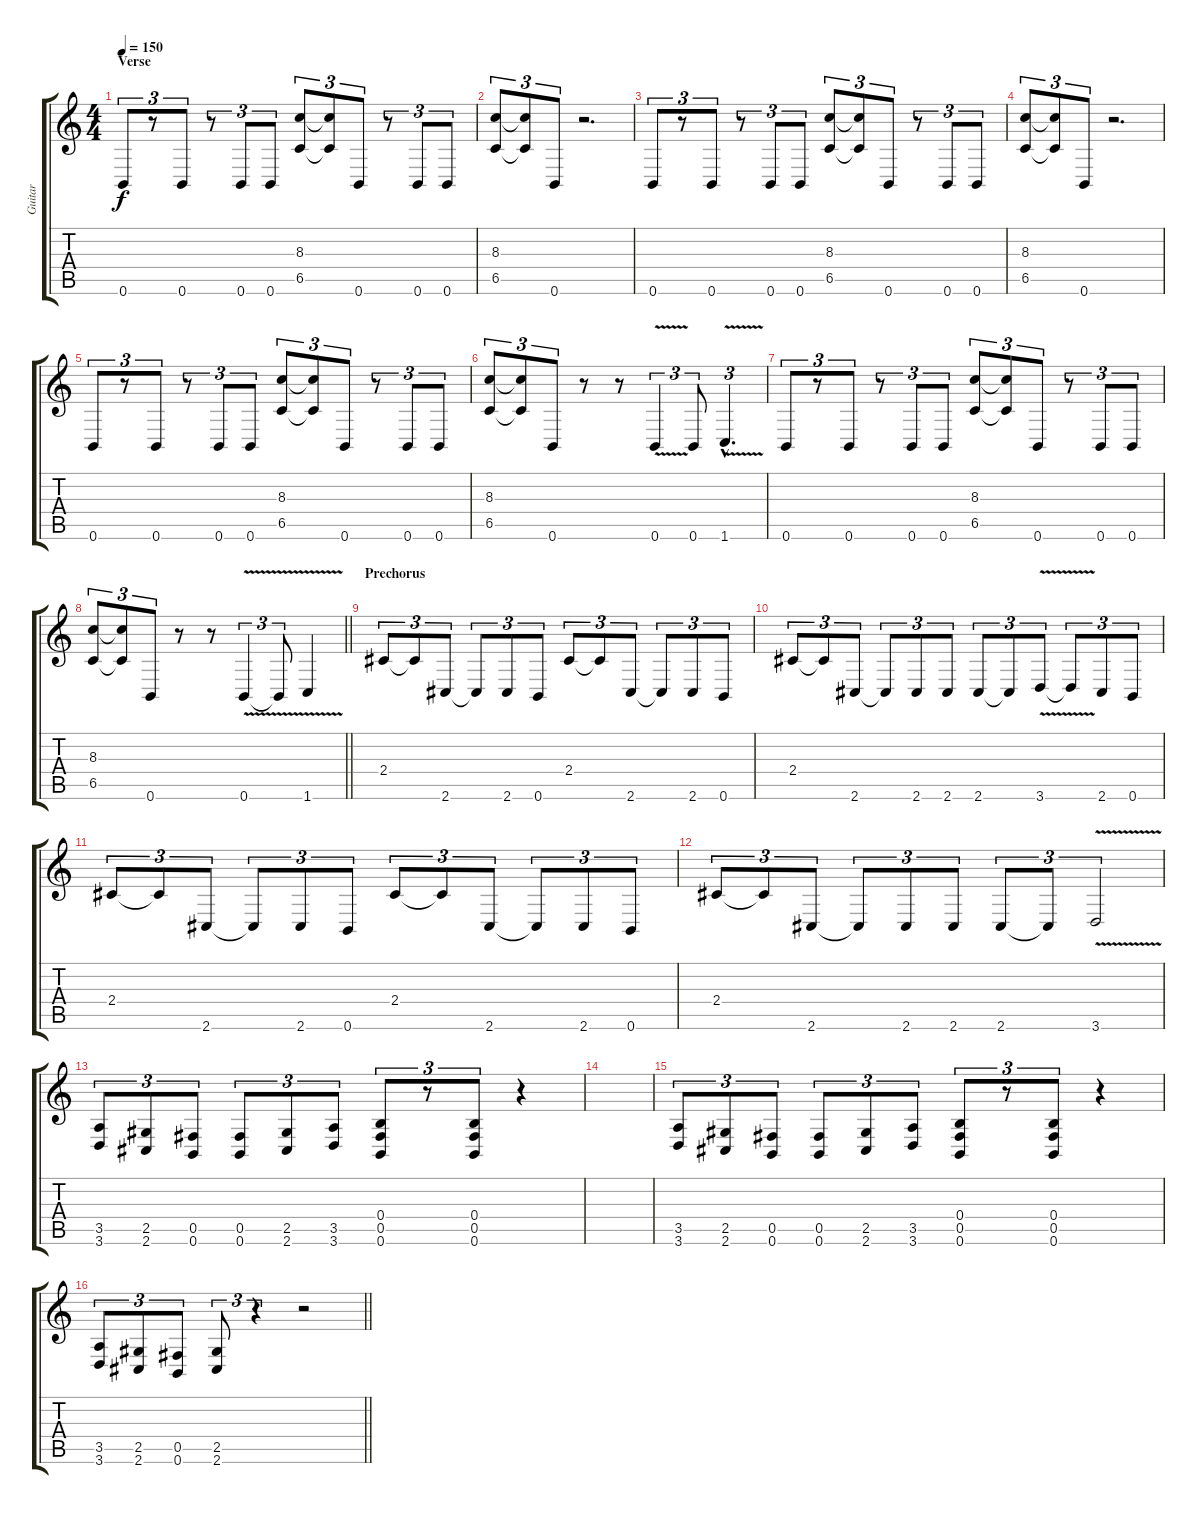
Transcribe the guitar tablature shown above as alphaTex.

\track ("Guitar" "Guitar") {instrument distortionguitar}
\staff {score tabs}
\tuning (B3 Gb3 E3 B2 Gb2 B1) {hide}
\ts (4 4)
\section ("" "Verse")
\tempo 150
\clef g2
\ks c
0.6.8{tu (3 2) dy f} r.8{tu (3 2)} 0.6.8{tu (3 2)} r.8{tu (3 2)} 0.6.8{tu (3 2)} 0.6.8{tu (3 2)} (8.3 6.5).8{tu (3 2)} (8.3{t} 6.5{t}).8{tu (3 2)} 0.6.8{tu (3 2)} r.8{tu (3 2)} 0.6.8{tu (3 2)} 0.6.8{tu (3 2)} |
(8.3 6.5).8{tu (3 2)} (8.3{t} 6.5{t}).8{tu (3 2)} 0.6.8{tu (3 2)} r.2{d} |
0.6.8{tu (3 2)} r.8{tu (3 2)} 0.6.8{tu (3 2)} r.8{tu (3 2)} 0.6.8{tu (3 2)} 0.6.8{tu (3 2)} (8.3 6.5).8{tu (3 2)} (8.3{t} 6.5{t}).8{tu (3 2)} 0.6.8{tu (3 2)} r.8{tu (3 2)} 0.6.8{tu (3 2)} 0.6.8{tu (3 2)} |
(8.3 6.5).8{tu (3 2)} (8.3{t} 6.5{t}).8{tu (3 2)} 0.6.8{tu (3 2)} r.2{d} |
0.6.8{tu (3 2)} r.8{tu (3 2)} 0.6.8{tu (3 2)} r.8{tu (3 2)} 0.6.8{tu (3 2)} 0.6.8{tu (3 2)} (8.3 6.5).8{tu (3 2)} (8.3{t} 6.5{t}).8{tu (3 2)} 0.6.8{tu (3 2)} r.8{tu (3 2)} 0.6.8{tu (3 2)} 0.6.8{tu (3 2)} |
(8.3 6.5).8{tu (3 2)} (8.3{t} 6.5{t}).8{tu (3 2)} 0.6.8{tu (3 2)} r.8 r.8 0.6{v}.4{tu (3 2)} 0.6.8{tu (3 2)} 1.6{v hac}.4{d tu (3 2)} |
0.6.8{tu (3 2)} r.8{tu (3 2)} 0.6.8{tu (3 2)} r.8{tu (3 2)} 0.6.8{tu (3 2)} 0.6.8{tu (3 2)} (8.3 6.5).8{tu (3 2)} (8.3{t} 6.5{t}).8{tu (3 2)} 0.6.8{tu (3 2)} r.8{tu (3 2)} 0.6.8{tu (3 2)} 0.6.8{tu (3 2)} |
\barLineRight lightlight
(8.3 6.5).8{tu (3 2)} (8.3{t} 6.5{t}).8{tu (3 2)} 0.6.8{tu (3 2)} r.8 r.8 0.6{v}.4{tu (3 2)} 0.6{t}.8{tu (3 2)} 1.6{v}.4 |
\section ("" "Prechorus")
2.4.8{tu (3 2)} 2.4{t}.8{tu (3 2)} 2.6.8{tu (3 2)} 2.6{t}.8{tu (3 2)} 2.6.8{tu (3 2)} 0.6.8{tu (3 2)} 2.4.8{tu (3 2)} 2.4{t}.8{tu (3 2)} 2.6.8{tu (3 2)} 2.6{t}.8{tu (3 2)} 2.6.8{tu (3 2)} 0.6.8{tu (3 2)} |
2.4.8{tu (3 2)} 2.4{t}.8{tu (3 2)} 2.6.8{tu (3 2)} 2.6{t}.8{tu (3 2)} 2.6.8{tu (3 2)} 2.6.8{tu (3 2)} 2.6.8{tu (3 2)} 2.6{t}.8{tu (3 2)} 3.6{v}.8{tu (3 2)} 3.6{t}.8{tu (3 2)} 2.6.8{tu (3 2)} 0.6.8{tu (3 2)} |
2.4.8{tu (3 2)} 2.4{t}.8{tu (3 2)} 2.6.8{tu (3 2)} 2.6{t}.8{tu (3 2)} 2.6.8{tu (3 2)} 0.6.8{tu (3 2)} 2.4.8{tu (3 2)} 2.4{t}.8{tu (3 2)} 2.6.8{tu (3 2)} 2.6{t}.8{tu (3 2)} 2.6.8{tu (3 2)} 0.6.8{tu (3 2)} |
2.4.8{tu (3 2)} 2.4{t}.8{tu (3 2)} 2.6.8{tu (3 2)} 2.6{t}.8{tu (3 2)} 2.6.8{tu (3 2)} 2.6.8{tu (3 2)} 2.6.8{tu (3 2)} 2.6{t}.8{tu (3 2)} 3.6{v}.2{tu (3 2)} |
(3.5 3.6).8{tu (3 2)} (2.5 2.6).8{tu (3 2)} (0.5 0.6).8{tu (3 2)} (0.5 0.6).8{tu (3 2)} (2.5 2.6).8{tu (3 2)} (3.5 3.6).8{tu (3 2)} (0.4 0.5 0.6).8{tu (3 2)} r.8{tu (3 2)} (0.4 0.5 0.6).8{tu (3 2)} r.4 |
|
(3.5 3.6).8{tu (3 2)} (2.5 2.6).8{tu (3 2)} (0.5 0.6).8{tu (3 2)} (0.5 0.6).8{tu (3 2)} (2.5 2.6).8{tu (3 2)} (3.5 3.6).8{tu (3 2)} (0.4 0.5 0.6).8{tu (3 2)} r.8{tu (3 2)} (0.4 0.5 0.6).8{tu (3 2)} r.4 |
\barLineRight lightlight
(3.5 3.6).8{tu (3 2)} (2.5 2.6).8{tu (3 2)} (0.5 0.6).8{tu (3 2)} (2.5 2.6).8{tu (3 2)} r.4{tu (3 2)} r.2
